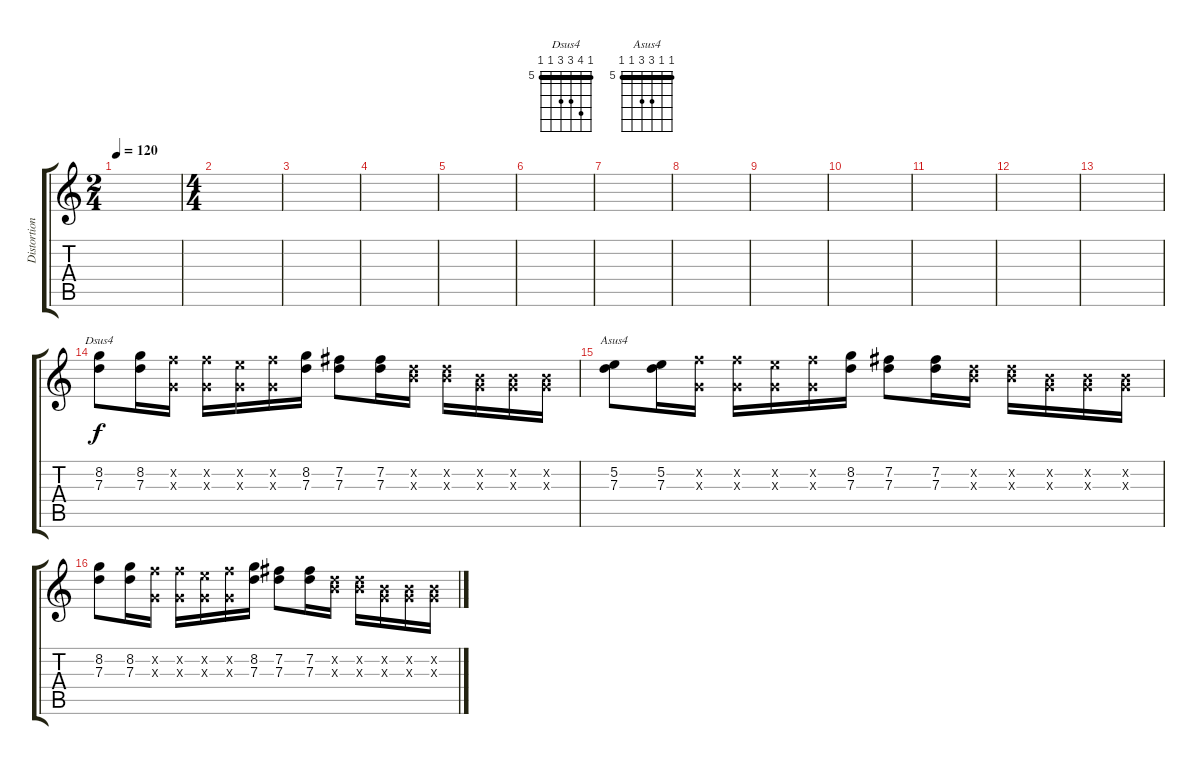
\track ("Distortion Guitar" "Distortion") {instrument distortionguitar}
\staff {score tabs}
\tuning (E4 B3 G3 D3 A2 E2) {hide}
\chord ("Dsus4" 5 8 7 7 5 5) {firstfret 5 barre 5}
\chord ("Asus4" 5 5 7 7 5 5) {firstfret 5 barre 5}
\ts (2 4)
\tempo 120
\clef g2
\ks c
|
\ts (4 4)
|
|
|
|
|
|
|
|
|
|
|
|
(8.2 7.3).8{ch "Dsus4"} (8.2 7.3).16 (6.2{x} 0.3{x}).16 (6.2{x} 0.3{x}).16 (5.2{x} 0.3{x}).16 (6.2{x} 0.3{x}).16 (8.2 7.3).16 (7.2 7.3).8 (7.2 7.3).16 (0.2{x} 7.3{x}).16 (0.2{x} 7.3{x}).16 (0.2{x} 0.3{x}).16 (0.2{x} 0.3{x}).16 (0.2{x} 0.3{x}).16 |
(5.2 7.3).8{ch "Asus4"} (5.2 7.3).16 (6.2{x} 0.3{x}).16 (6.2{x} 0.3{x}).16 (5.2{x} 0.3{x}).16 (6.2{x} 0.3{x}).16 (8.2 7.3).16 (7.2 7.3).8 (7.2 7.3).16 (0.2{x} 7.3{x}).16 (0.2{x} 7.3{x}).16 (0.2{x} 0.3{x}).16 (0.2{x} 0.3{x}).16 (0.2{x} 0.3{x}).16 |
(8.2 7.3).8 (8.2 7.3).16 (6.2{x} 0.3{x}).16 (6.2{x} 0.3{x}).16 (5.2{x} 0.3{x}).16 (6.2{x} 0.3{x}).16 (8.2 7.3).16 (7.2 7.3).8 (7.2 7.3).16 (0.2{x} 7.3{x}).16 (0.2{x} 7.3{x}).16 (0.2{x} 0.3{x}).16 (0.2{x} 0.3{x}).16 (0.2{x} 0.3{x}).16
